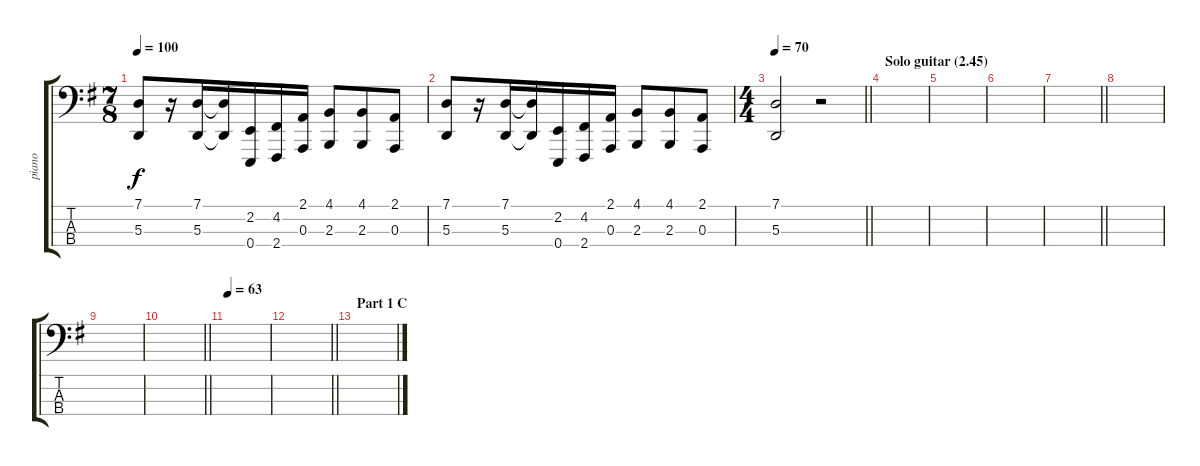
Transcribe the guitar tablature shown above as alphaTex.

\track ("piano" "piano") {instrument acousticgrandpiano}
\staff {score tabs}
\tuning (G2 D2 A1 E1) {hide}
\ts (7 8)
\tempo 100
\clef f4
\ks g
(7.1 5.3).8{dy f} r.16 (7.1 5.3).16 (7.1{t} 5.3{t}).16 (2.2 0.4).16 (4.2 2.4).16 (2.1 0.3).16 (4.1 2.3).8 (4.1 2.3).8 (2.1 0.3).8 |
(7.1 5.3).8 r.16 (7.1 5.3).16 (7.1{t} 5.3{t}).16 (2.2 0.4).16 (4.2 2.4).16 (2.1 0.3).16 (4.1 2.3).8 (4.1 2.3).8 (2.1 0.3).8 |
\ts (4 4)
\tempo 70
\barLineRight lightlight
(7.1 5.3).2 r.2 |
\section ("" "Solo guitar (2.45)")
|
|
|
\barLineRight lightlight
|
|
|
\barLineRight lightlight
|
\tempo 63
|
\barLineRight lightlight
|
\section ("" "Part 1 C")
